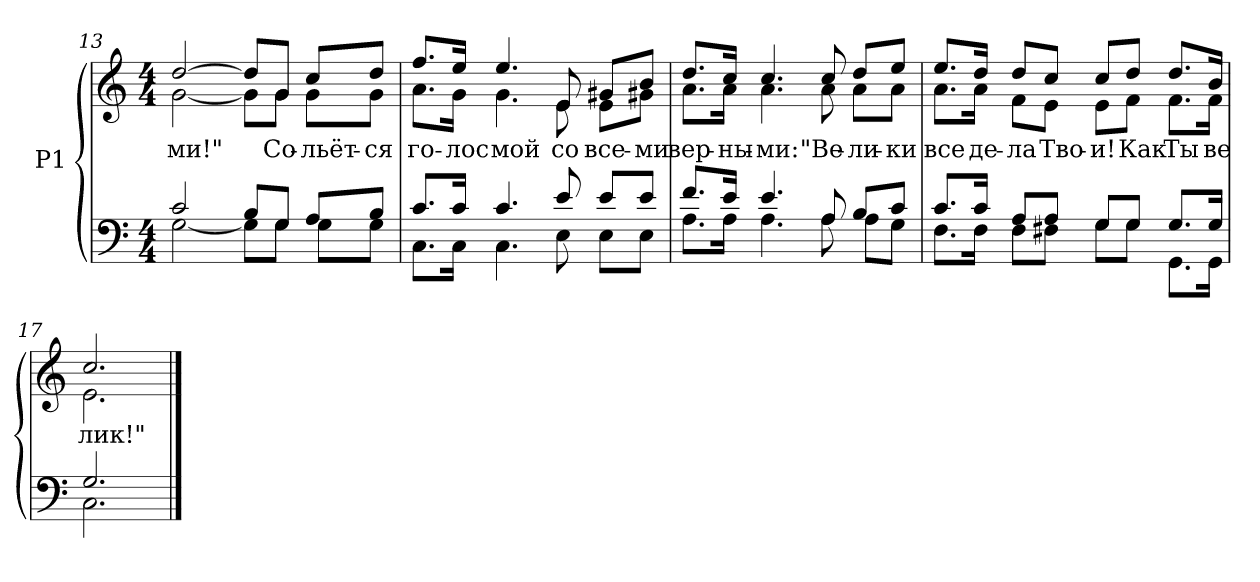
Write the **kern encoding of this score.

**kern	**kern	**text
*part1	*part1	*part1
*staff2	*staff1	*staff1
*I"P1	*	*
*clefF4	*clefG2	*
*k[]	*k[]	*
*C:	*C:	*
*M4/4	*M4/4	*
=13	=13	=13
*^	*	*
!	!	!	!LO:LY:b:color=#000000
*	*	*^	*
2ci/	[2Gi\	[2ddi/	[2gi\	-ми!"
8Bi/L	8Gi\L]	8ddi/L]	8gi\L]	.
!	!	!	!	!LO:LY:b:color=#000000
8Gi/J	8Gi\J	8gi/J	8gi\J	Со-
!	!	!	!	!LO:LY:b:color=#000000
8Ai/L	8Gi\L	8cci/L	8gi\L	-льёт-
!	!	!	!	!LO:LY:b:color=#000000
8Bi/J	8Gi\J	8ddi/J	8gi\J	-ся
!!LO:LB:g=z	!!
=14	=14	=14	=14	=14
!	!	!	!	!LO:LY:b:color=#000000
8.ci/L	8.Ci\L	8.ffi/L	8.ai\L	го-
!	!	!	!	!LO:LY:b:color=#000000
16ci/Jk	16Ci\Jk	16eei/Jk	16gi\Jk	-лос
!	!	!	!	!LO:LY:b:color=#000000
4.ci/	4.Ci\	4.eei/	4.gi\	мой
!	!	!	!	!LO:LY:b:color=#000000
8ei/	8Ei\	8ei/	8ei\	со
!	!	!	!	!LO:LY:b:color=#000000
8ei/L	8Ei\L	8g#Xi/L	8ei\L	все-
!	!	!	!	!LO:LY:b:color=#000000
8ei/J	8Ei\J	8bi/J	8g#Xi\J	-ми
=15	=15	=15	=15	=15
!	!	!	!	!LO:LY:b:color=#000000
8.fi/L	8.Ai\L	8.ddi/L	8.ai\L	вер-
!	!	!	!	!LO:LY:b:color=#000000
16ei/Jk	16Ai\Jk	16cci/Jk	16ai\Jk	-ны-
!	!	!	!	!LO:LY:b:color=#000000
4.ei/	4.Ai\	4.cci/	4.ai\	-ми:
!	!	!	!	!LO:LY:b:color=#000000
8Ai/	8Ai\	8cci/	8ai\	"Ве-
!	!	!	!	!LO:LY:b:color=#000000
8Bi/L	8Ai\L	8ddi/L	8ai\L	-ли-
!	!	!	!	!LO:LY:b:color=#000000
8ci/J	8Gi\J	8eei/J	8ai\J	-ки
=16	=16	=16	=16	=16
!	!	!	!	!LO:LY:b:color=#000000
8.ci/L	8.Fi\L	8.eei/L	8.ai\L	все
!	!	!	!	!LO:LY:b:color=#000000
16ci/Jk	16Fi\Jk	16ddi/Jk	16ai\Jk	де-
!	!	!	!	!LO:LY:b:color=#000000
8Ai/L	8Fi\L	8ddi/L	8fi\L	-ла
!	!	!	!	!LO:LY:b:color=#000000
8Ai/J	8F#Xi\J	8cci/J	8ei\J	Тво-
!	!	!	!	!LO:LY:b:color=#000000
8Gi/L	8Gi\L	8cci/L	8ei\L	-и!
!	!	!	!	!LO:LY:b:color=#000000
8Gi/J	8Gi\J	8ddi/J	8fi\J	Как
!	!	!	!	!LO:LY:b:color=#000000
8.Gi/L	8.GGi\L	8.ddi/L	8.fi\L	Ты
!	!	!	!	!LO:LY:b:color=#000000
16Gi/Jk	16GGi\Jk	16bi/Jk	16fi\Jk	ве
=17	=17	=17	=17	=17
!	!	!	!	!LO:LY:b:color=#000000
2.Gi/	2.Ci\	2.cci/	2.ei\	лик!"
*v	*v	*	*	*
*	*v	*v	*
==	==	==
*-	*-	*-
